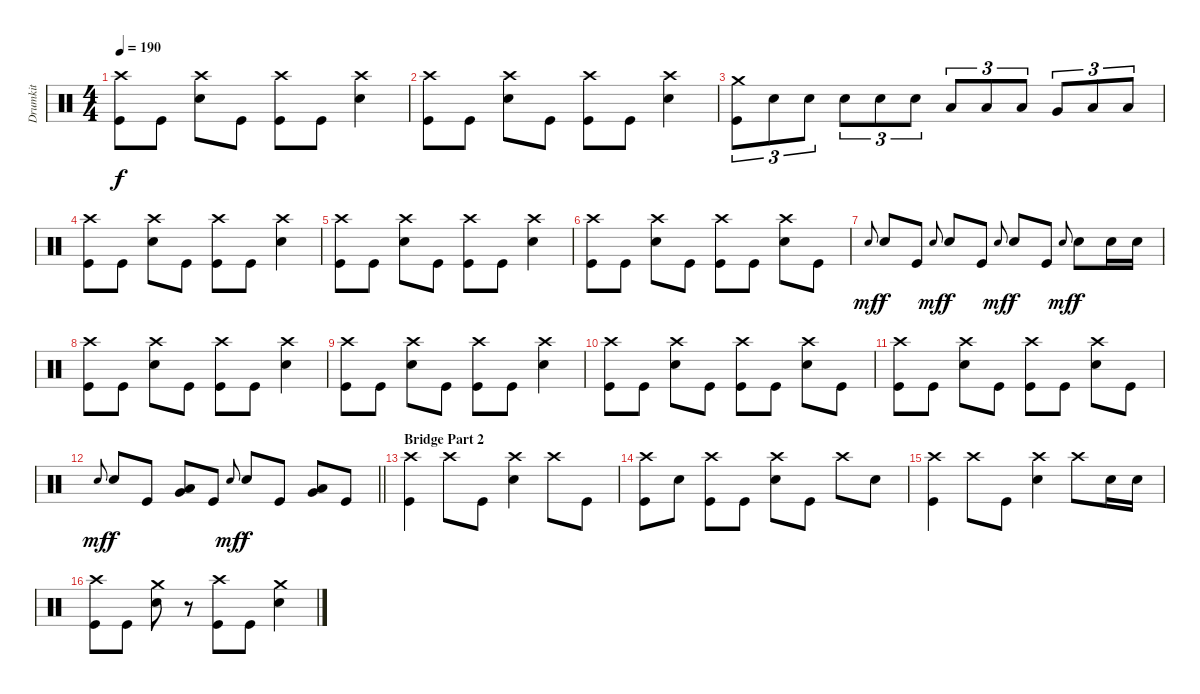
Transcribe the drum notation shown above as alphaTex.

\track ("Drumkit" "Drumkit") {instrument percussion}
\staff {score}
\articulation defaults
\ts (4 4)
\tempo 190
\clef neutral
\ks c
("Crash high (hit)" "Kick (hit)").8{dy f} "Kick (hit)".8 ("Crash high (hit)" "Snare (hit) 2").8 "Kick (hit)".8 ("Crash high (hit)" "Kick (hit)").8 "Kick (hit)".8 ("Crash high (hit)" "Snare (hit) 2").4 |
("Crash high (hit)" "Kick (hit)").8 "Kick (hit)".8 ("Crash high (hit)" "Snare (hit) 2").8 "Kick (hit)".8 ("Crash high (hit)" "Kick (hit)").8 "Kick (hit)".8 ("Crash high (hit)" "Snare (hit) 2").4 |
("Crash medium (hit)" "Kick (hit)").8{tu (3 2)} "Snare (hit) 2".8{tu (3 2)} "Snare (hit) 2".8{tu (3 2)} "Snare (hit) 2".8{tu (3 2)} "Snare (hit) 2".8{tu (3 2)} "Snare (hit) 2".8{tu (3 2)} "Low Tom (hit)".8{tu (3 2)} "Low Tom (hit)".8{tu (3 2)} "Low Tom (hit)".8{tu (3 2)} "Very Low Tom (hit)".8{tu (3 2)} "Low Floor Tom (hit)".8{tu (3 2)} "Low Floor Tom (hit)".8{tu (3 2)} |
("Crash high (hit)" "Kick (hit)").8 "Kick (hit)".8 ("Crash high (hit)" "Snare (hit) 2").8 "Kick (hit)".8 ("Crash high (hit)" "Kick (hit)").8 "Kick (hit)".8 ("Crash high (hit)" "Snare (hit) 2").4 |
("Crash high (hit)" "Kick (hit)").8 "Kick (hit)".8 ("Crash high (hit)" "Snare (hit) 2").8 "Kick (hit)".8 ("Crash high (hit)" "Kick (hit)").8 "Kick (hit)".8 ("Crash high (hit)" "Snare (hit) 2").4 |
("Crash high (hit)" "Kick (hit)").8 "Kick (hit)".8 ("Crash high (hit)" "Snare (hit) 2").8 "Kick (hit)".8 ("Crash high (hit)" "Kick (hit)").8 "Kick (hit)".8 ("Crash high (hit)" "Snare (hit) 2").8 "Kick (hit)".8 |
"Snare (hit)".8{gr onbeat dy mf} "Snare (hit) 2".8{dy f} "Kick (hit)".8 "Snare (hit)".8{gr onbeat dy mf} "Snare (hit) 2".8{dy f} "Kick (hit)".8 "Snare (hit)".8{gr onbeat dy mf} "Snare (hit) 2".8{dy f} "Kick (hit)".8 "Snare (hit)".8{gr onbeat dy mf} "Snare (hit) 2".8{dy f} "Snare (hit) 2".16 "Snare (hit) 2".16 |
("Crash high (hit)" "Kick (hit)").8 "Kick (hit)".8 ("Crash high (hit)" "Snare (hit) 2").8 "Kick (hit)".8 ("Crash high (hit)" "Kick (hit)").8 "Kick (hit)".8 ("Crash high (hit)" "Snare (hit) 2").4 |
("Crash high (hit)" "Kick (hit)").8 "Kick (hit)".8 ("Crash high (hit)" "Snare (hit) 2").8 "Kick (hit)".8 ("Crash high (hit)" "Kick (hit)").8 "Kick (hit)".8 ("Crash high (hit)" "Snare (hit) 2").4 |
("Crash high (hit)" "Kick (hit)").8 "Kick (hit)".8 ("Crash high (hit)" "Snare (hit) 2").8 "Kick (hit)".8 ("Crash high (hit)" "Kick (hit)").8 "Kick (hit)".8 ("Crash high (hit)" "Snare (hit) 2").8 "Kick (hit)".8 |
("Crash high (hit)" "Kick (hit)").8 "Kick (hit)".8 ("Crash high (hit)" "Snare (hit) 2").8 "Kick (hit)".8 ("Crash high (hit)" "Kick (hit)").8 "Kick (hit)".8 ("Crash high (hit)" "Snare (hit) 2").8 "Kick (hit)".8 |
\barLineRight lightlight "Snare (hit)".8{gr onbeat dy mf} "Snare (hit) 2".8{dy f} "Kick (hit)".8
("Low Tom (hit)" "Very Low Tom (hit)").8 "Kick (hit)".8 "Snare (hit)".8{gr onbeat dy mf} "Snare (hit) 2".8{dy f} "Kick (hit)".8 ("Very Low Tom (hit)" "Low Floor Tom (hit)").8 "Kick (hit)".8 |
\section ("" "Bridge Part 2")
("Crash high (hit)" "Kick (hit)").4 "Crash high (hit)".8 "Kick (hit)".8 ("Crash high (hit)" "Snare (hit) 2").4 "Crash high (hit)".8 "Kick (hit)".8 |
("Crash high (hit)" "Kick (hit)").8 "Snare (hit) 2".8 ("Crash high (hit)" "Kick (hit)").8 "Kick (hit)".8 ("Crash high (hit)" "Snare (hit) 2").8 "Kick (hit)".8 "Crash high (hit)".8 "Snare (hit) 2".8 |
("Crash high (hit)" "Kick (hit)").4 "Crash high (hit)".8 "Kick (hit)".8 ("Crash high (hit)" "Snare (hit) 2").4 "Crash high (hit)".8 "Snare (hit) 2".16 "Snare (hit) 2".16 |
("Crash high (hit)" "Kick (hit)").8 "Kick (hit)".8 ("Crash medium (hit)" "Snare (hit) 2").8 r.8 ("Crash high (hit)" "Kick (hit)").8 "Kick (hit)".8 ("Crash medium (hit)" "Snare (hit) 2").4
